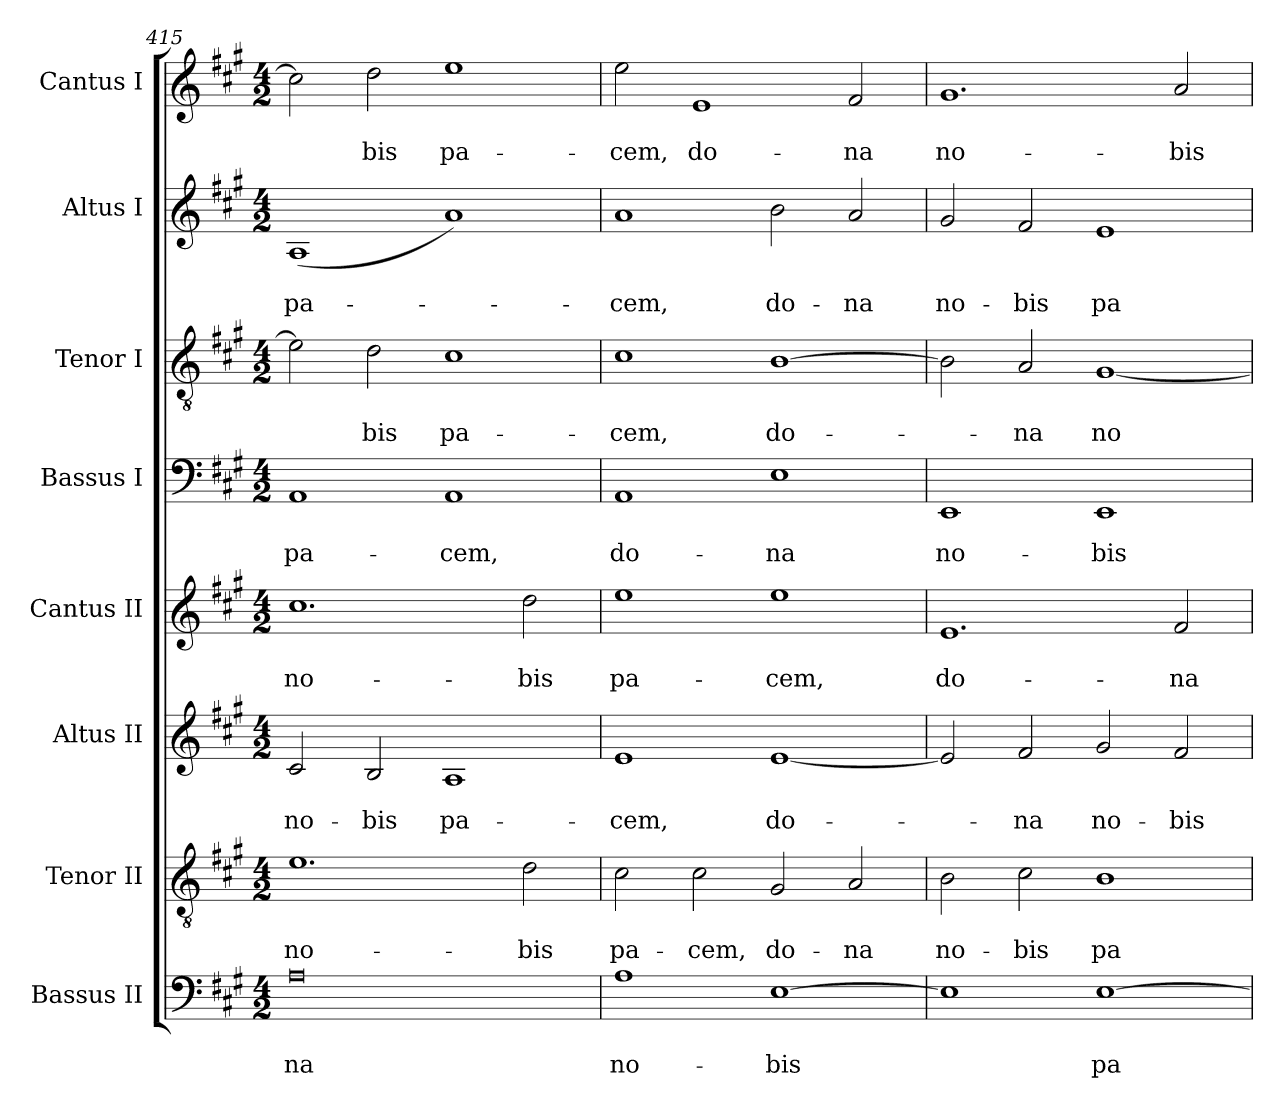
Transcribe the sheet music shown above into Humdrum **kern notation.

**kern	**text	**text	**kern	**text	**text	**kern	**text	**text	**kern	**text	**text	**kern	**text	**text	**kern	**text	**text	**kern	**text	**text	**kern	**text	**text
*part8	*part8	*part8	*part7	*part7	*part7	*part6	*part6	*part6	*part5	*part5	*part5	*part4	*part4	*part4	*part3	*part3	*part3	*part2	*part2	*part2	*part1	*part1	*part1
*staff8	*staff8	*staff8	*staff7	*staff7	*staff7	*staff6	*staff6	*staff6	*staff5	*staff5	*staff5	*staff4	*staff4	*staff4	*staff3	*staff3	*staff3	*staff2	*staff2	*staff2	*staff1	*staff1	*staff1
*I"Bassus II	*	*	*I"Tenor II	*	*	*I"Altus II	*	*	*I"Cantus II	*	*	*I"Bassus I	*	*	*I"Tenor I	*	*	*I"Altus I	*	*	*I"Cantus I	*	*
*I'B II	*	*	*I'T II	*	*	*I'A II	*	*	*I'C II	*	*	*I'B I	*	*	*I'T I	*	*	*I'A I	*	*	*I'C I	*	*
*clefF4	*	*	*clefGv2	*	*	*clefG2	*	*	*clefG2	*	*	*clefF4	*	*	*clefGv2	*	*	*clefG2	*	*	*clefG2	*	*
*k[f#c#g#]	*	*	*k[f#c#g#]	*	*	*k[f#c#g#]	*	*	*k[f#c#g#]	*	*	*k[f#c#g#]	*	*	*k[f#c#g#]	*	*	*k[f#c#g#]	*	*	*k[f#c#g#]	*	*
*A:	*	*	*A:	*	*	*A:	*	*	*A:	*	*	*A:	*	*	*A:	*	*	*A:	*	*	*A:	*	*
*M4/2	*	*	*M4/2	*	*	*M4/2	*	*	*M4/2	*	*	*M4/2	*	*	*M4/2	*	*	*M4/2	*	*	*M4/2	*	*
=415	=415	=415	=415	=415	=415	=415	=415	=415	=415	=415	=415	=415	=415	=415	=415	=415	=415	=415	=415	=415	=415	=415	=415
0A	.	-na	1.e	.	no-	2c#/	.	no-	1.cc#	.	no-	1AA	.	pa-	2e\]	.	.	(1A	.	pa-	2cc#\]	.	.
.	.	.	.	.	.	2B/	.	-bis	.	.	.	.	.	.	2d\	.	-bis	.	.	.	2dd\	.	-bis
.	.	.	.	.	.	1A	.	pa-	.	.	.	1AA	.	-cem,	1c#	.	pa-	1a)	.	.	1ee	.	pa-
.	.	.	2d\	.	-bis	.	.	.	2dd\	.	-bis	.	.	.	.	.	.	.	.	.	.	.	.
=416	=416	=416	=416	=416	=416	=416	=416	=416	=416	=416	=416	=416	=416	=416	=416	=416	=416	=416	=416	=416	=416	=416	=416
1A	.	no-	2c#\	.	pa-	1e	.	-cem,	1ee	.	pa-	1AA	.	do-	1c#	.	-cem,	1a	.	-cem,	2ee\	.	-cem,
.	.	.	2c#\	.	-cem,	.	.	.	.	.	.	.	.	.	.	.	.	.	.	.	1e	.	do-
[1E	.	-bis	2G#/	.	do-	[1e	.	do-	1ee	.	-cem,	1E	.	-na	[1B	.	do-	2b\	.	do-	.	.	.
.	.	.	2A/	.	-na	.	.	.	.	.	.	.	.	.	.	.	.	2a/	.	-na	2f#/	.	-na
=417	=417	=417	=417	=417	=417	=417	=417	=417	=417	=417	=417	=417	=417	=417	=417	=417	=417	=417	=417	=417	=417	=417	=417
1E]	.	.	2B\	.	no-	2e/]	.	.	1.e	.	do-	1EE	.	no-	2B\]	.	.	2g#/	.	no-	1.g#	.	no-
.	.	.	2c#\	.	-bis	2f#/	.	-na	.	.	.	.	.	.	2A/	.	-na	2f#/	.	-bis	.	.	.
[1E	.	pa-	1B	.	pa-	2g#/	.	no-	.	.	.	1EE	.	-bis	[1G#	.	no-	1e	.	pa-	.	.	.
.	.	.	.	.	.	2f#/	.	-bis	2f#/	.	-na	.	.	.	.	.	.	.	.	.	2a/	.	-bis
=	=	=	=	=	=	=	=	=	=	=	=	=	=	=	=	=	=	=	=	=	=	=	=
*-	*-	*-	*-	*-	*-	*-	*-	*-	*-	*-	*-	*-	*-	*-	*-	*-	*-	*-	*-	*-	*-	*-	*-
